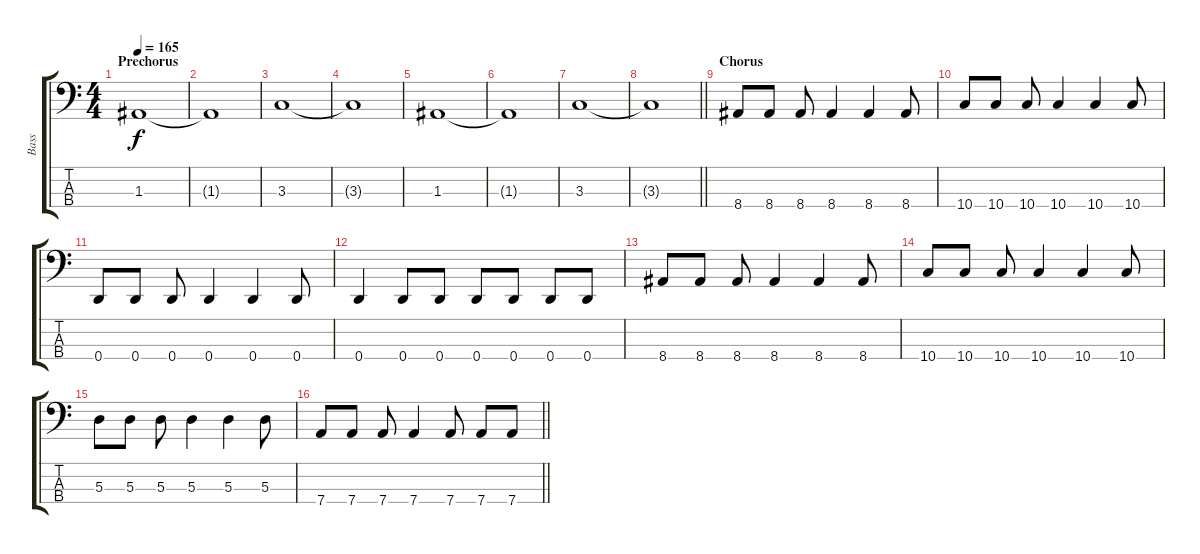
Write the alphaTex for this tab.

\track ("Bass" "Bass") {instrument electricbasspick}
\staff {score tabs}
\tuning (G2 D2 A1 D1) {hide}
\ts (4 4)
\section ("" "Prechorus")
\tempo 165
\clef f4
\ks c
1.3.1{dy f} |
1.3{t}.1 |
3.3.1 |
3.3{t}.1 |
1.3.1 |
1.3{t}.1 |
3.3.1 |
\barLineRight lightlight
3.3{t}.1 |
\section ("" "Chorus")
8.4.8 8.4.8 8.4.8 8.4.4 8.4.4 8.4.8 |
10.4.8 10.4.8 10.4.8 10.4.4 10.4.4 10.4.8 |
0.4.8 0.4.8 0.4.8 0.4.4 0.4.4 0.4.8 |
0.4.4 0.4.8 0.4.8 0.4.8 0.4.8 0.4.8 0.4.8 |
8.4.8 8.4.8 8.4.8 8.4.4 8.4.4 8.4.8 |
10.4.8 10.4.8 10.4.8 10.4.4 10.4.4 10.4.8 |
5.3.8 5.3.8 5.3.8 5.3.4 5.3.4 5.3.8 |
\barLineRight lightlight
7.4.8 7.4.8 7.4.8 7.4.4 7.4.8 7.4.8 7.4.8
